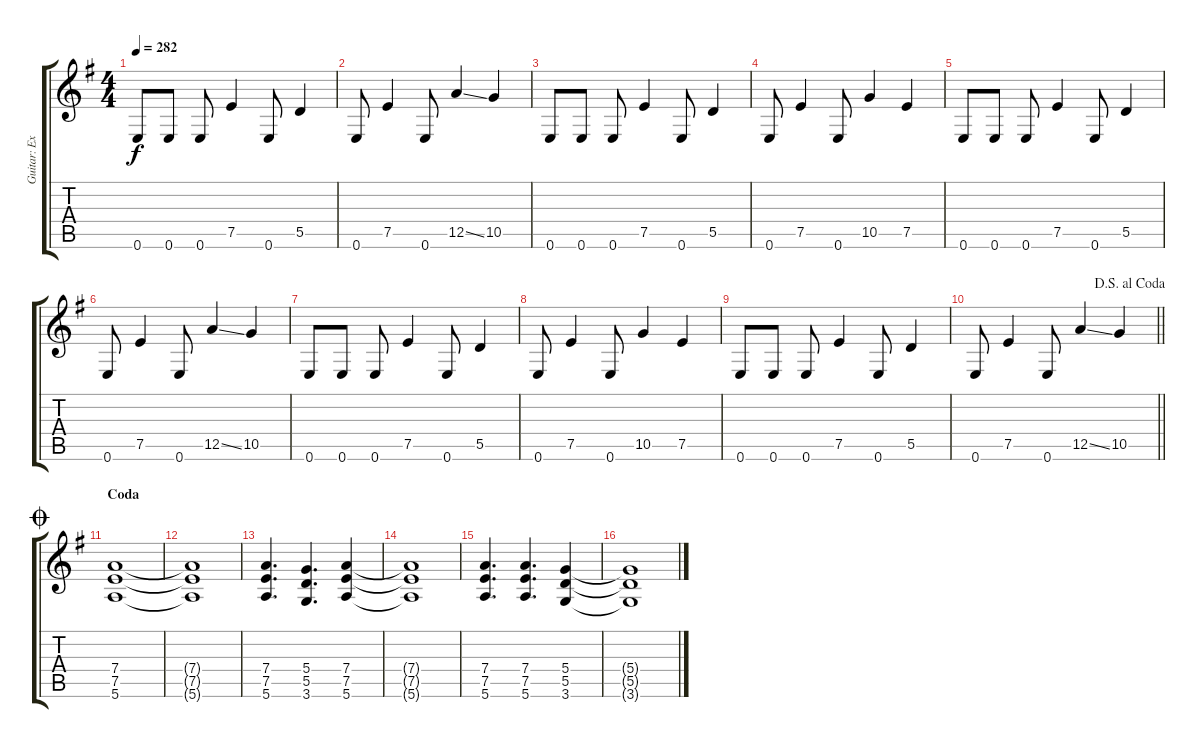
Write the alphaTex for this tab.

\track ("Guitar: Extra" "Guitar: Ex") {instrument overdrivenguitar}
\staff {score tabs}
\tuning (E4 B3 G3 D3 A2 E2) {hide}
\ts (4 4)
\tempo 282
\clef g2
\ks g
0.6.8{dy f} 0.6.8 0.6.8 7.5.4 0.6.8 5.5.4 |
0.6.8 7.5.4 0.6.8 12.5{ss}.4 10.5.4 |
0.6.8 0.6.8 0.6.8 7.5.4 0.6.8 5.5.4 |
0.6.8 7.5.4 0.6.8 10.5.4 7.5.4 |
0.6.8 0.6.8 0.6.8 7.5.4 0.6.8 5.5.4 |
0.6.8 7.5.4 0.6.8 12.5{ss}.4 10.5.4 |
0.6.8 0.6.8 0.6.8 7.5.4 0.6.8 5.5.4 |
0.6.8 7.5.4 0.6.8 10.5.4 7.5.4 |
0.6.8 0.6.8 0.6.8 7.5.4 0.6.8 5.5.4 |
\jump dalsegnoalcoda
\barLineRight lightlight
0.6.8 7.5.4 0.6.8 12.5{ss}.4 10.5.4 |
\section ("" "Coda")
\jump coda
(7.4 7.5 5.6).1 |
(7.4{t} 7.5{t} 5.6{t}).1 |
(7.4 7.5 5.6).4{d} (5.4 5.5 3.6).4{d} (7.4 7.5 5.6).4 |
(7.4{t} 7.5{t} 5.6{t}).1 |
(7.4 7.5 5.6).4{d} (7.4 7.5 5.6).4{d} (5.4 5.5 3.6).4 |
(5.4{t} 5.5{t} 3.6{t}).1
